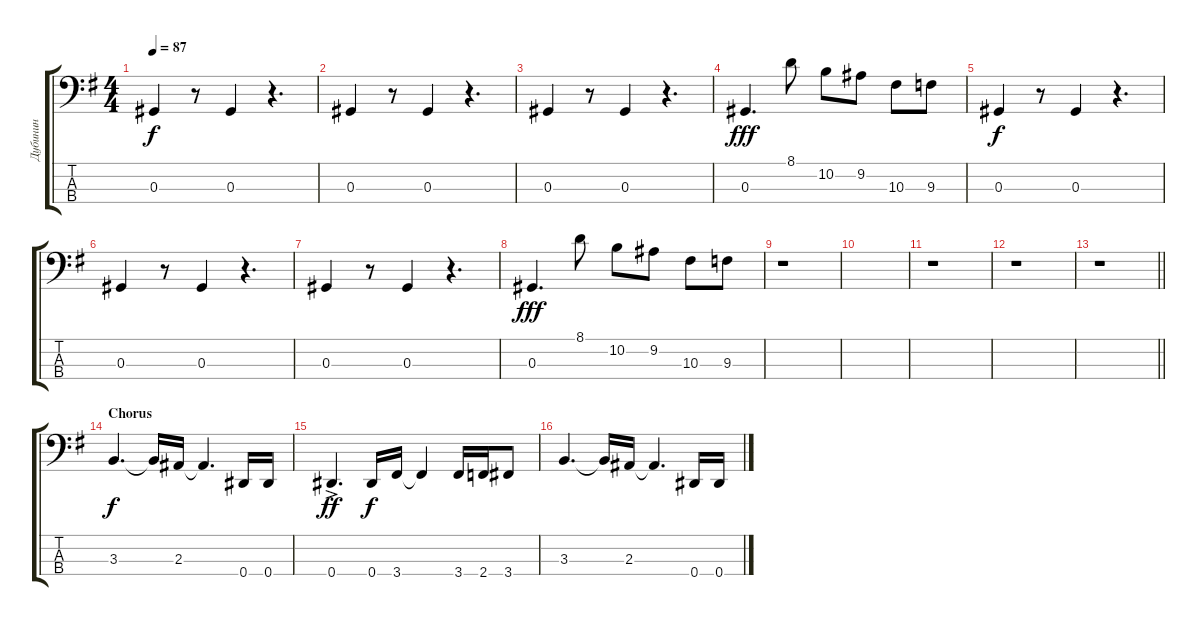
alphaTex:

\track ("Дубинин" "Дубинин") {instrument electricbassfinger}
\staff {score tabs}
\tuning (Gb2 Db2 Ab1 Eb1) {hide}
\ts (4 4)
\tempo 87
\clef f4
\ks g
0.3.4{dy f} r.8 0.3.4 r.4{d} |
0.3.4 r.8 0.3.4 r.4{d} |
0.3.4 r.8 0.3.4 r.4{d} |
0.3.4{d dy fff} 8.1.8 10.2.8 9.2.8 10.3.8 9.3.8 |
0.3.4{dy f} r.8 0.3.4 r.4{d} |
0.3.4 r.8 0.3.4 r.4{d} |
0.3.4 r.8 0.3.4 r.4{d} |
0.3.4{d dy fff} 8.1.8 10.2.8 9.2.8 10.3.8 9.3.8 |
r.1 |
|
r.1 |
r.1 |
\barLineRight lightlight
r.1 |
\section ("" "Chorus")
3.3.4{d dy f} 3.3{t}.16 2.3.16 2.3{t}.4{d} 0.4.16 0.4.16 |
0.4{ac}.4{d dy ff} 0.4.16{dy f} 3.4.16 3.4{t}.4 3.4.16 2.4.16 3.4.8 |
3.3.4{d} 3.3{t}.16 2.3.16 2.3{t}.4{d} 0.4.16 0.4.16
